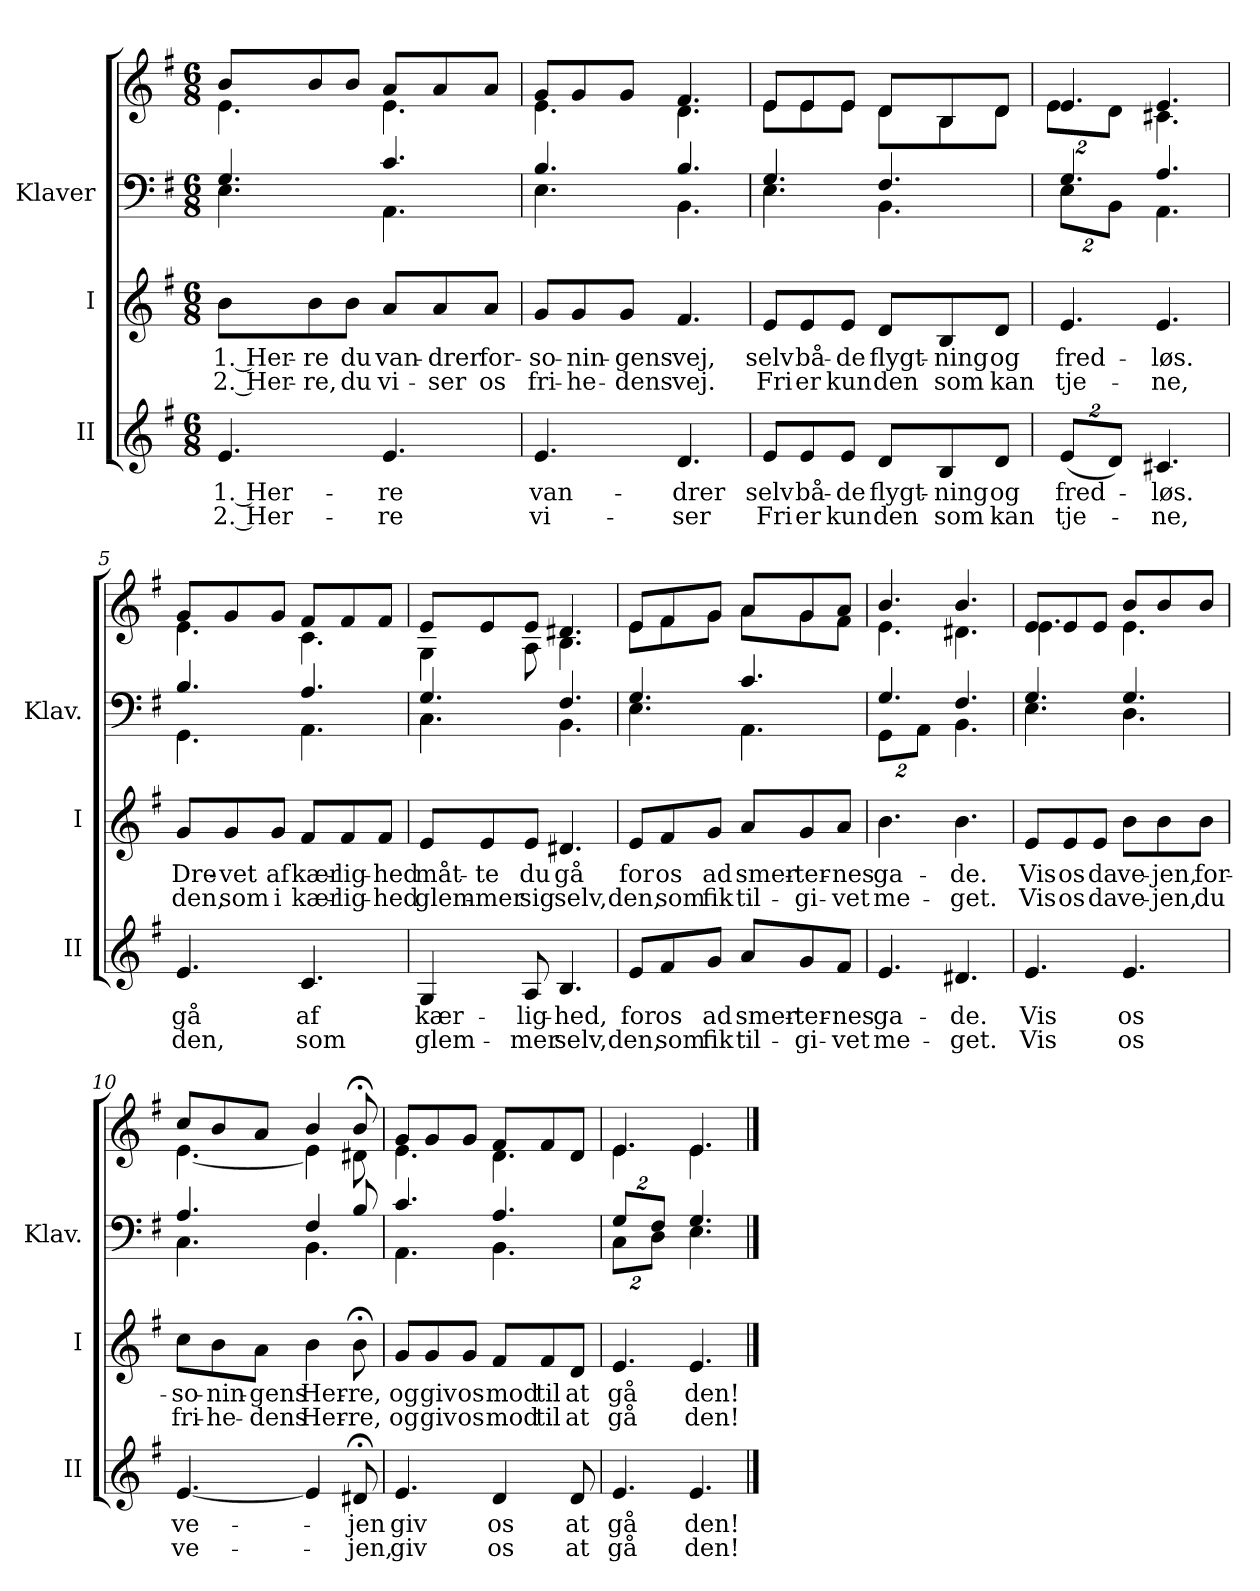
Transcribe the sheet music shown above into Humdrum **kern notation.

**kern	**text	**text	**kern	**text	**text	**kern	**kern
*part3	*part3	*part3	*part2	*part2	*part2	*part1	*part1
*staff4	*staff4	*staff4	*staff3	*staff3	*staff3	*staff2	*staff1
*I"II	*	*	*I"I	*	*	*I"Klaver	*
*I'II	*	*	*I'I	*	*	*I'Klav.	*
*clefG2	*	*	*clefG2	*	*	*clefF4	*clefG2
*k[f#]	*	*	*k[f#]	*	*	*k[f#]	*k[f#]
*M6/8	*	*	*M6/8	*	*	*M6/8	*M6/8
=1	=1	=1	=1	=1	=1	=1	=1
!	!LO:LY:b	!LO:LY:b	!	!LO:LY:b	!LO:LY:b	!	!
*	*	*	*	*	*	*^	*^
4.e/	1. Her-	2. Her-	8b\L	1. Her-	2. Her-	4.G/	4.E\	8b/L	4.e\
!	!	!	!	!LO:LY:b	!LO:LY:b	!	!	!	!
.	.	.	8b\	-re	-re,	.	.	8b/	.
!	!	!	!	!LO:LY:b	!LO:LY:b	!	!	!	!
.	.	.	8b\J	du	du	.	.	8b/J	.
!	!LO:LY:b	!LO:LY:b	!	!LO:LY:b	!LO:LY:b	!	!	!	!
4.e/	-re	-re	8a/L	van-	vi-	4.c/	4.AA\	8a/L	4.e\
!	!	!	!	!LO:LY:b	!LO:LY:b	!	!	!	!
.	.	.	8a/	-drer	-ser	.	.	8a/	.
!	!	!	!	!LO:LY:b	!LO:LY:b	!	!	!	!
.	.	.	8a/J	for-	os	.	.	8a/J	.
=2	=2	=2	=2	=2	=2	=2	=2	=2	=2
!	!LO:LY:b	!LO:LY:b	!	!LO:LY:b	!LO:LY:b	!	!	!	!
4.e/	van-	vi-	8g/L	-so-	fri-	4.B/	4.E\	8g/L	4.e\
!	!	!	!	!LO:LY:b	!LO:LY:b	!	!	!	!
.	.	.	8g/	-nin-	-he-	.	.	8g/	.
!	!	!	!	!LO:LY:b	!LO:LY:b	!	!	!	!
.	.	.	8g/J	-gens	-dens	.	.	8g/J	.
!	!LO:LY:b	!LO:LY:b	!	!LO:LY:b	!LO:LY:b	!	!	!	!
4.d/	-drer	-ser	4.f#/	vej,	vej.	4.B/	4.BB\	4.f#/	4.d\
=3	=3	=3	=3	=3	=3	=3	=3	=3	=3
!	!LO:LY:b	!LO:LY:b	!	!LO:LY:b	!LO:LY:b	!	!	!	!
8e/L	selv	Fri	8e/L	selv	Fri	4.G/	4.E\	8e/L	8e\L
!	!LO:LY:b	!LO:LY:b	!	!LO:LY:b	!LO:LY:b	!	!	!	!
8e/	bå-	er	8e/	bå-	er	.	.	8e/	8e\
!	!LO:LY:b	!LO:LY:b	!	!LO:LY:b	!LO:LY:b	!	!	!	!
8e/J	-de	kun	8e/J	-de	kun	.	.	8e/J	8e\J
!	!LO:LY:b	!LO:LY:b	!	!LO:LY:b	!LO:LY:b	!	!	!	!
8d/L	flygt-	den	8d/L	flygt-	den	4.F#/	4.BB\	8d/L	8d\L
!	!LO:LY:b	!LO:LY:b	!	!LO:LY:b	!LO:LY:b	!	!	!	!
8B/	-ning	som	8B/	-ning	som	.	.	8B/	8B\
!	!LO:LY:b	!LO:LY:b	!	!LO:LY:b	!LO:LY:b	!	!	!	!
8d/J	og	kan	8d/J	og	kan	.	.	8d/J	8d\J
!!LO:LB:g=z	!!
=4	=4	=4	=4	=4	=4	=4	=4	=4	=4
*Xbrackettup	*	*	*	*	*	*	*	*	*
!	!LO:LY:b	!LO:LY:b	!	!LO:LY:b	!LO:LY:b	!	!	!	!
*	*	*	*	*	*	*	*Xbrackettup	*	*Xbrackettup
(<16%3e/L	fred-	tje-	4.e/	fred-	tje-	4.G/	16%3E\L	4.e/	16%3e\L
16%3d/J)	.	.	.	.	.	.	16%3BB\J	.	16%3d\J
!	!LO:LY:b	!LO:LY:b	!	!LO:LY:b	!LO:LY:b	!	!	!	!
4.c#X/	-løs.	-ne,	4.e/	-løs.	-ne,	4.A/	4.AA\	4.e/	4.c#X\
=5	=5	=5	=5	=5	=5	=5	=5	=5	=5
!	!LO:LY:b	!LO:LY:b	!	!LO:LY:b	!LO:LY:b	!	!	!	!
4.e/	gå	den,	8g/L	Dre-	den,	4.B/	4.GG\	8g/L	4.e\
!	!	!	!	!LO:LY:b	!LO:LY:b	!	!	!	!
.	.	.	8g/	-vet	som	.	.	8g/	.
!	!	!	!	!LO:LY:b	!LO:LY:b	!	!	!	!
.	.	.	8g/J	af	i	.	.	8g/J	.
!	!LO:LY:b	!LO:LY:b	!	!LO:LY:b	!LO:LY:b	!	!	!	!
4.c/	af	som	8f#/L	kær-	kær-	4.A/	4.AA\	8f#/L	4.c\
!	!	!	!	!LO:LY:b	!LO:LY:b	!	!	!	!
.	.	.	8f#/	-lig-	-lig-	.	.	8f#/	.
!	!	!	!	!LO:LY:b	!LO:LY:b	!	!	!	!
.	.	.	8f#/J	-hed	-hed	.	.	8f#/J	.
=6	=6	=6	=6	=6	=6	=6	=6	=6	=6
!	!LO:LY:b	!LO:LY:b	!	!LO:LY:b	!LO:LY:b	!	!	!	!
4G/	kær-	glem-	8e/L	måt-	glem-	4.G/	4.C\	8e/L	4G\
!	!	!	!	!LO:LY:b	!LO:LY:b	!	!	!	!
.	.	.	8e/	-te	-mer	.	.	8e/	.
!	!LO:LY:b	!LO:LY:b	!	!LO:LY:b	!LO:LY:b	!	!	!	!
8A/	-lig-	-mer	8e/J	du	sig	.	.	8e/J	8A\
!	!LO:LY:b	!LO:LY:b	!	!LO:LY:b	!LO:LY:b	!	!	!	!
4.B/	-hed,	selv,	4.d#X/	gå	selv,	4.F#/	4.BB\	4.d#X/	4.B\
!!LO:PB:g=z	!!
=7	=7	=7	=7	=7	=7	=7	=7	=7	=7
!	!LO:LY:b	!LO:LY:b	!	!LO:LY:b	!LO:LY:b	!	!	!	!
8e/L	for	den,	8e/L	for	den,	4.G/	4.E\	8e/L	8e\L
!	!LO:LY:b	!LO:LY:b	!	!LO:LY:b	!LO:LY:b	!	!	!	!
8f#/	os	som	8f#/	os	som	.	.	8f#/	8f#\
!	!LO:LY:b	!LO:LY:b	!	!LO:LY:b	!LO:LY:b	!	!	!	!
8g/J	ad	fik	8g/J	ad	fik	.	.	8g/J	8g\J
!	!LO:LY:b	!LO:LY:b	!	!LO:LY:b	!LO:LY:b	!	!	!	!
8a/L	smer-	til-	8a/L	smer-	til-	4.c/	4.AA\	8a/L	8a\L
!	!LO:LY:b	!LO:LY:b	!	!LO:LY:b	!LO:LY:b	!	!	!	!
8g/	-ter-	-gi-	8g/	-ter-	-gi-	.	.	8g/	8g\
!	!LO:LY:b	!LO:LY:b	!	!LO:LY:b	!LO:LY:b	!	!	!	!
8f#/J	-nes	-vet	8a/J	-nes	-vet	.	.	8a/J	8f#\J
=8	=8	=8	=8	=8	=8	=8	=8	=8	=8
!	!LO:LY:b	!LO:LY:b	!	!LO:LY:b	!LO:LY:b	!	!	!	!
4.e/	ga-	me-	4.b\	ga-	me-	4.G/	16%3GG\L	4.b/	4.e\
.	.	.	.	.	.	.	16%3AA\J	.	.
!	!LO:LY:b	!LO:LY:b	!	!LO:LY:b	!LO:LY:b	!	!	!	!
4.d#X/	-de.	-get.	4.b\	-de.	-get.	4.F#/	4.BB\	4.b/	4.d#X\
=9	=9	=9	=9	=9	=9	=9	=9	=9	=9
!	!LO:LY:b	!LO:LY:b	!	!LO:LY:b	!LO:LY:b	!	!	!	!
4.e/	Vis	Vis	8e/L	Vis	Vis	4.G/	4.E\	8e/L	4.e\
!	!	!	!	!LO:LY:b	!LO:LY:b	!	!	!	!
.	.	.	8e/	os	os	.	.	8e/	.
!	!	!	!	!LO:LY:b	!LO:LY:b	!	!	!	!
.	.	.	8e/J	da	da	.	.	8e/J	.
!	!LO:LY:b	!LO:LY:b	!	!LO:LY:b	!LO:LY:b	!	!	!	!
4.e/	os	os	8b\L	ve-	ve-	4.G/	4.D\	8b/L	4.e\
!	!	!	!	!LO:LY:b	!LO:LY:b	!	!	!	!
.	.	.	8b\	-jen,	-jen,	.	.	8b/	.
!	!	!	!	!LO:LY:b	!LO:LY:b	!	!	!	!
.	.	.	8b\J	for-	du	.	.	8b/J	.
!!LO:LB:g=z	!!
=10	=10	=10	=10	=10	=10	=10	=10	=10	=10
!	!LO:LY:b	!LO:LY:b	!	!LO:LY:b	!LO:LY:b	!	!	!	!
[4.e/	ve-	ve-	8cc\L	-so-	fri-	4.A/	4.C\	8cc/L	[4.e\
!	!	!	!	!LO:LY:b	!LO:LY:b	!	!	!	!
.	.	.	8b\	-nin-	-he-	.	.	8b/	.
!	!	!	!	!LO:LY:b	!LO:LY:b	!	!	!	!
.	.	.	8a\J	-gens	-dens	.	.	8a/J	.
!	!	!	!	!LO:LY:b	!LO:LY:b	!	!	!	!
4e/]	.	.	4b\	Her-	Her-	4F#/	4.BB\	4b/	4e\]
!	!LO:LY:b	!LO:LY:b	!	!LO:LY:b	!LO:LY:b	!	!	!	!
8d#X;</	-jen	-jen,	8b;<\	-re,	-re,	8B/	.	8b;</	8d#X\
=11	=11	=11	=11	=11	=11	=11	=11	=11	=11
!	!LO:LY:b	!LO:LY:b	!	!LO:LY:b	!LO:LY:b	!	!	!	!
4.e/	giv	giv	8g/L	og	og	4.c/	4.AA\	8g/L	4.e\
!	!	!	!	!LO:LY:b	!LO:LY:b	!	!	!	!
.	.	.	8g/	giv	giv	.	.	8g/	.
!	!	!	!	!LO:LY:b	!LO:LY:b	!	!	!	!
.	.	.	8g/J	os	os	.	.	8g/J	.
!	!LO:LY:b	!LO:LY:b	!	!LO:LY:b	!LO:LY:b	!	!	!	!
4d/	os	os	8f#/L	mod	mod	4.A/	4.BB\	8f#/L	4.d\
!	!	!	!	!LO:LY:b	!LO:LY:b	!	!	!	!
.	.	.	8f#/	til	til	.	.	8f#/	.
!	!LO:LY:b	!LO:LY:b	!	!LO:LY:b	!LO:LY:b	!	!	!	!
8d/	at	at	8d/J	at	at	.	.	8d/J	.
=12	=12	=12	=12	=12	=12	=12	=12	=12	=12
!	!LO:LY:b	!LO:LY:b	!	!LO:LY:b	!LO:LY:b	!	!	!	!
4.e/	gå	gå	4.e/	gå	gå	16%3G/L	16%3C\L	4.e/	4.e\
.	.	.	.	.	.	16%3F#/J	16%3D\J	.	.
!	!LO:LY:b	!LO:LY:b	!	!LO:LY:b	!LO:LY:b	!	!	!	!
4.e/	den!	den!	4.e/	den!	den!	4.G/	4.E\	4.e/	4.e\
*	*	*	*	*	*	*v	*v	*	*
*	*	*	*	*	*	*	*v	*v
==	==	==	==	==	==	==	==
*-	*-	*-	*-	*-	*-	*-	*-
